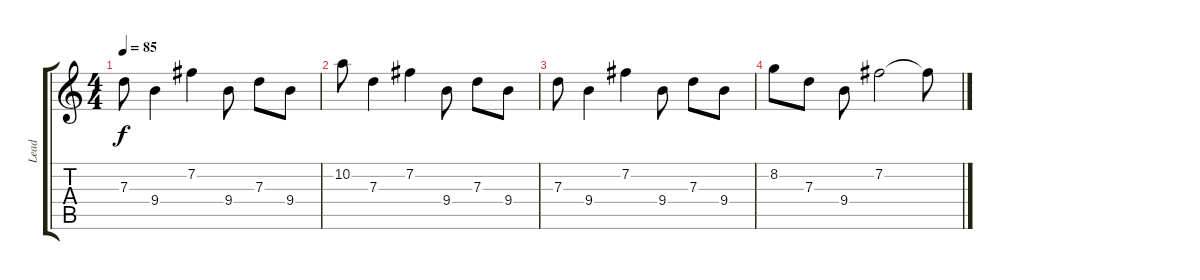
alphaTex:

\track ("Lead" "Lead") {instrument distortionguitar}
\staff {score tabs}
\tuning (E4 B3 G3 D3 A2 E2) {hide}
\ts (4 4)
\tempo 85
\clef g2
\ks c
7.3.8{dy f} 9.4.4 7.2.4 9.4.8 7.3.8 9.4.8 |
10.2.8 7.3.4 7.2.4 9.4.8 7.3.8 9.4.8 |
7.3.8 9.4.4 7.2.4 9.4.8 7.3.8 9.4.8 |
8.2.8 7.3.8 9.4.8 7.2.2 7.2{t}.8
